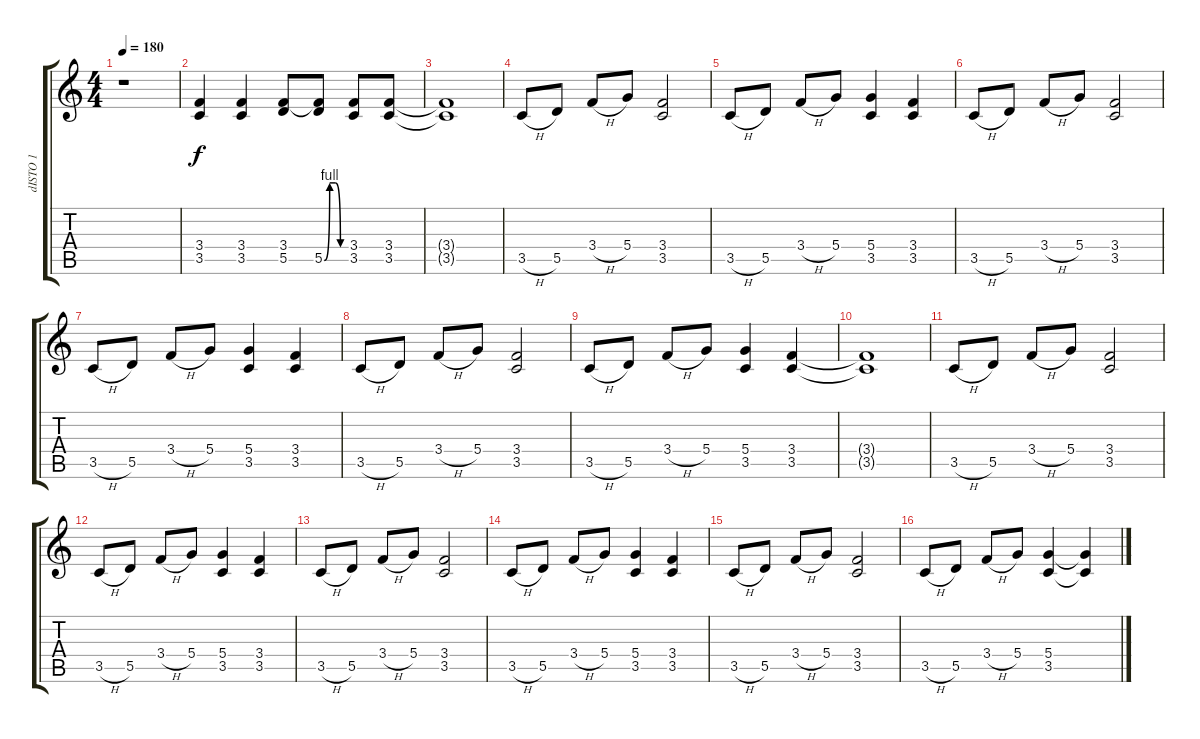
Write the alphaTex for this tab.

\track ("dISTO 1" "dISTO 1") {instrument distortionguitar}
\staff {score tabs}
\tuning (E4 B3 G3 D3 A2 E2) {hide}
\ts (4 4)
\tempo 180
\clef g2
\ks c
r.1{dy f} |
(3.4 3.5).4 (3.4 3.5).4 (3.4 5.5).8 (3.4{t} 5.5{be (custom 0 0 15 4 30 4 45 0 60 0)}).8 (3.4 3.5).8 (3.4 3.5).8 |
(3.4{t} 3.5{t}).1 |
3.5{h}.8 5.5.8 3.4{h}.8 5.4.8 (3.4 3.5).2 |
3.5{h}.8 5.5.8 3.4{h}.8 5.4.8 (5.4 3.5).4 (3.4 3.5).4 |
3.5{h}.8 5.5.8 3.4{h}.8 5.4.8 (3.4 3.5).2 |
3.5{h}.8 5.5.8 3.4{h}.8 5.4.8 (5.4 3.5).4 (3.4 3.5).4 |
3.5{h}.8 5.5.8 3.4{h}.8 5.4.8 (3.4 3.5).2 |
3.5{h}.8 5.5.8 3.4{h}.8 5.4.8 (5.4 3.5).4 (3.4 3.5).4 |
(3.4{t} 3.5{t}).1 |
3.5{h}.8 5.5.8 3.4{h}.8 5.4.8 (3.4 3.5).2 |
3.5{h}.8 5.5.8 3.4{h}.8 5.4.8 (5.4 3.5).4 (3.4 3.5).4 |
3.5{h}.8 5.5.8 3.4{h}.8 5.4.8 (3.4 3.5).2 |
3.5{h}.8 5.5.8 3.4{h}.8 5.4.8 (5.4 3.5).4 (3.4 3.5).4 |
3.5{h}.8 5.5.8 3.4{h}.8 5.4.8 (3.4 3.5).2 |
3.5{h}.8 5.5.8 3.4{h}.8 5.4.8 (5.4 3.5).4 (5.4{t} 3.5{t}).4
